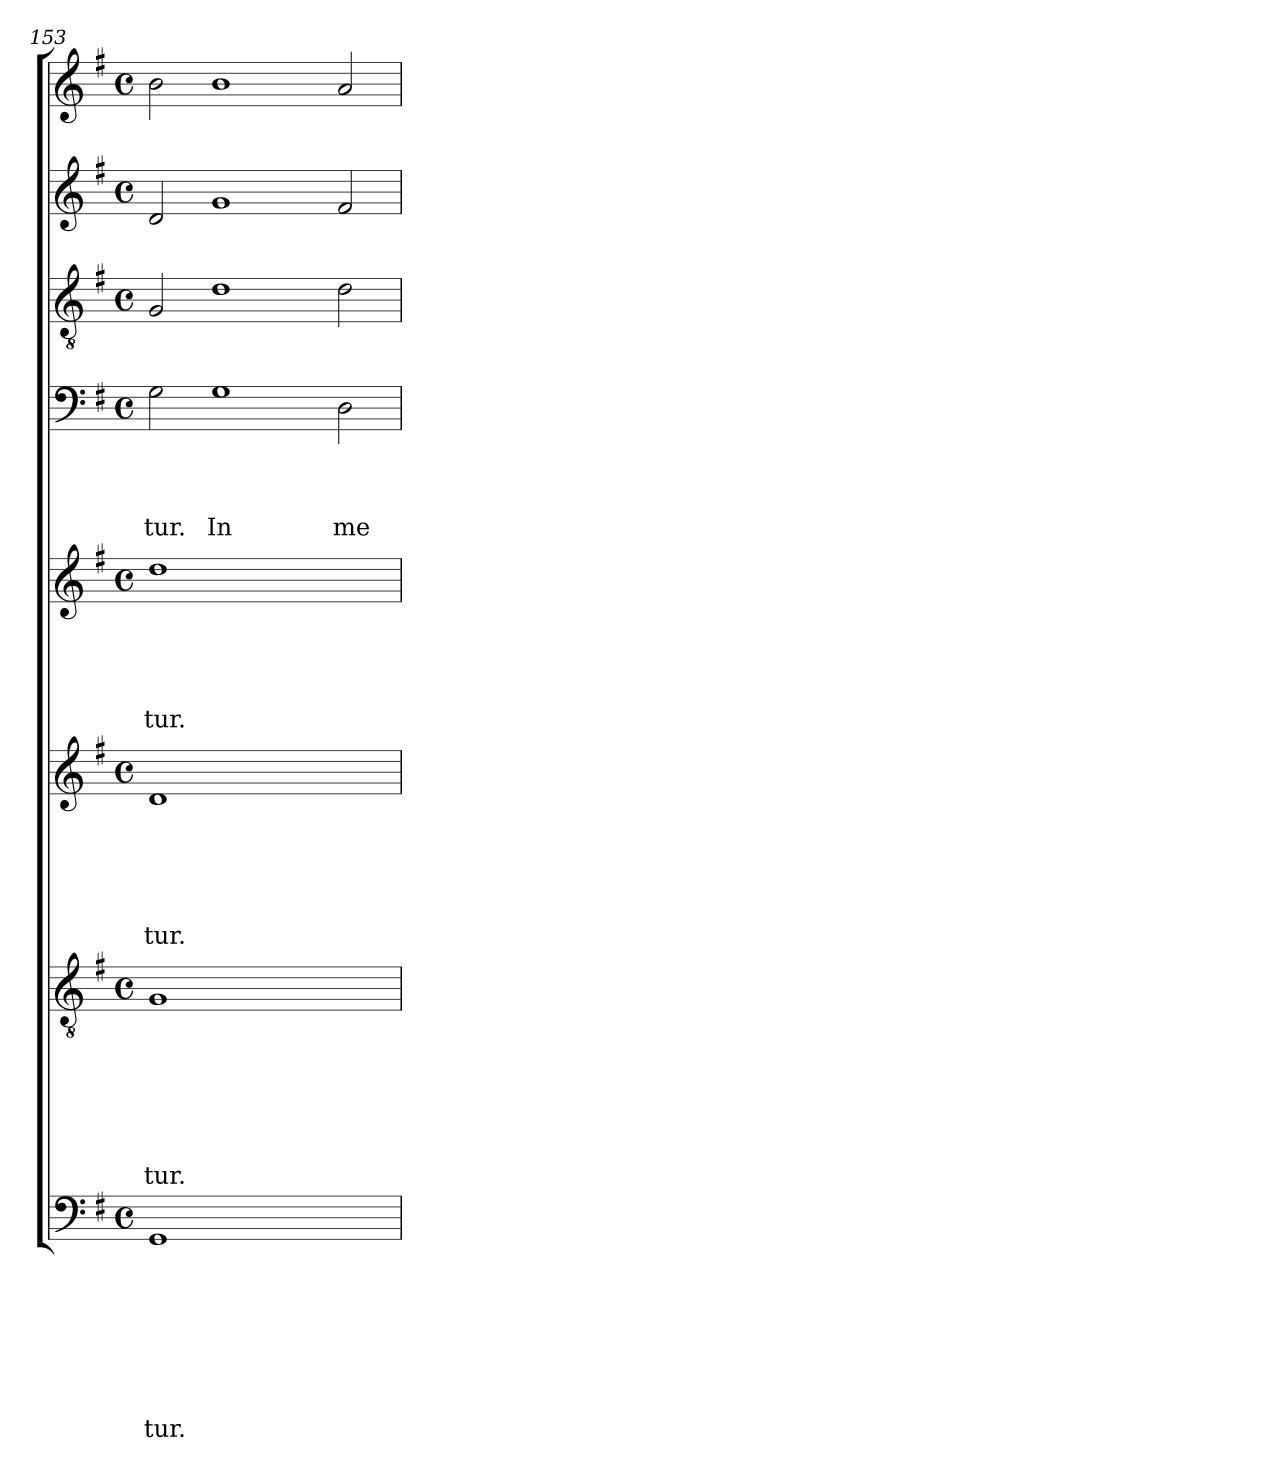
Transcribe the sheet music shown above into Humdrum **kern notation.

**kern	**text	**text	**text	**text	**text	**text	**text	**text	**kern	**text	**text	**text	**text	**text	**text	**text	**kern	**text	**text	**text	**text	**text	**text	**kern	**text	**text	**text	**text	**text	**kern	**text	**text	**text	**text	**kern	**kern	**kern
*part8	*part8	*part8	*part8	*part8	*part8	*part8	*part8	*part8	*part7	*part7	*part7	*part7	*part7	*part7	*part7	*part7	*part6	*part6	*part6	*part6	*part6	*part6	*part6	*part5	*part5	*part5	*part5	*part5	*part5	*part4	*part4	*part4	*part4	*part4	*part3	*part2	*part1
*staff8	*staff8	*staff8	*staff8	*staff8	*staff8	*staff8	*staff8	*staff8	*staff7	*staff7	*staff7	*staff7	*staff7	*staff7	*staff7	*staff7	*staff6	*staff6	*staff6	*staff6	*staff6	*staff6	*staff6	*staff5	*staff5	*staff5	*staff5	*staff5	*staff5	*staff4	*staff4	*staff4	*staff4	*staff4	*staff3	*staff2	*staff1
*clefF4	*	*	*	*	*	*	*	*	*clefGv2	*	*	*	*	*	*	*	*clefG2	*	*	*	*	*	*	*clefG2	*	*	*	*	*	*clefF4	*	*	*	*	*clefGv2	*clefG2	*clefG2
*k[f#]	*	*	*	*	*	*	*	*	*k[f#]	*	*	*	*	*	*	*	*k[f#]	*	*	*	*	*	*	*k[f#]	*	*	*	*	*	*k[f#]	*	*	*	*	*k[f#]	*k[f#]	*k[f#]
*G:	*	*	*	*	*	*	*	*	*G:	*	*	*	*	*	*	*	*G:	*	*	*	*	*	*	*G:	*	*	*	*	*	*G:	*	*	*	*	*G:	*G:	*G:
*M4/4	*	*	*	*	*	*	*	*	*M4/4	*	*	*	*	*	*	*	*M4/4	*	*	*	*	*	*	*M4/4	*	*	*	*	*	*M4/4	*	*	*	*	*M4/4	*M4/4	*M4/4
*met(c)	*	*	*	*	*	*	*	*	*met(c)	*	*	*	*	*	*	*	*met(c)	*	*	*	*	*	*	*met(c)	*	*	*	*	*	*met(c)	*	*	*	*	*met(c)	*met(c)	*met(c)
=153	=153	=153	=153	=153	=153	=153	=153	=153	=153	=153	=153	=153	=153	=153	=153	=153	=153	=153	=153	=153	=153	=153	=153	=153	=153	=153	=153	=153	=153	=153	=153	=153	=153	=153	=153	=153	=153
!	!	!	!	!	!	!	!	!LO:LY:b	!	!	!	!	!	!	!	!LO:LY:b	!	!	!	!	!	!	!LO:LY:b	!	!	!	!	!	!LO:LY:b	!	!	!	!	!LO:LY:b	!	!	!
1GG	.	.	.	.	.	.	.	-tur.	1G	.	.	.	.	.	.	tur.	1d	.	.	.	.	.	tur.	1dd	.	.	.	.	tur.	2G\	.	.	.	tur.	2G/	2d/	2b\
!	!	!	!	!	!	!	!	!	!	!	!	!	!	!	!	!	!	!	!	!	!	!	!	!	!	!	!	!	!	!	!	!	!	!LO:LY:b	!	!	!
.	.	.	.	.	.	.	.	.	.	.	.	.	.	.	.	.	.	.	.	.	.	.	.	.	.	.	.	.	.	1G	.	.	.	In	1d	1g	1b
1ryy	.	.	.	.	.	.	.	.	1ryy	.	.	.	.	.	.	.	1ryy	.	.	.	.	.	.	1ryy	.	.	.	.	.	.	.	.	.	.	.	.	.
!	!	!	!	!	!	!	!	!	!	!	!	!	!	!	!	!	!	!	!	!	!	!	!	!	!	!	!	!	!	!	!	!	!	!LO:LY:b	!	!	!
.	.	.	.	.	.	.	.	.	.	.	.	.	.	.	.	.	.	.	.	.	.	.	.	.	.	.	.	.	.	2D\	.	.	.	me	2d\	2f#/	2a/
=	=	=	=	=	=	=	=	=	=	=	=	=	=	=	=	=	=	=	=	=	=	=	=	=	=	=	=	=	=	=	=	=	=	=	=	=	=
*-	*-	*-	*-	*-	*-	*-	*-	*-	*-	*-	*-	*-	*-	*-	*-	*-	*-	*-	*-	*-	*-	*-	*-	*-	*-	*-	*-	*-	*-	*-	*-	*-	*-	*-	*-	*-	*-
